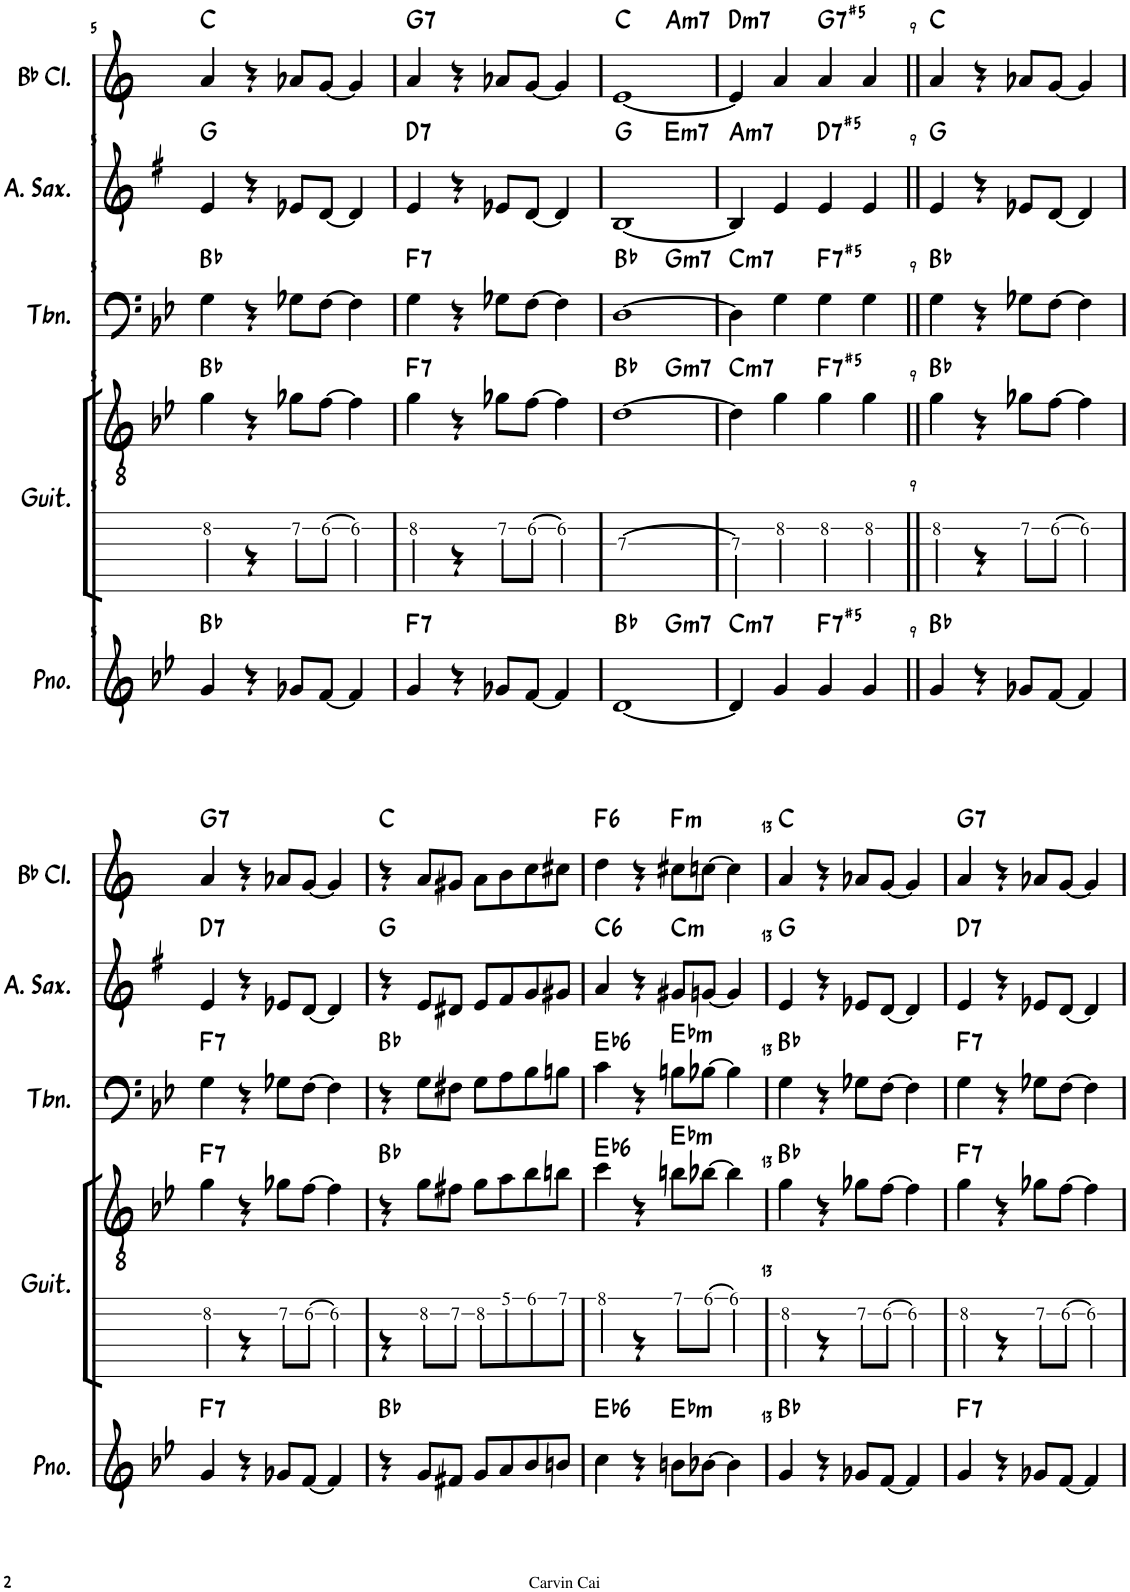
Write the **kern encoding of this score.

**kern	**harte	**kern	**kern	**harte	**kern	**harte	**kern	**harte	**kern	**harte
*part5	*part5	*part4	*part4	*part4	*part3	*part3	*part2	*part2	*part1	*part1
*staff6	*	*staff5	*staff4	*	*staff3	*	*staff2	*	*staff1	*
*I"钢琴	*	*I"原音吉他	*	*	*I"长号	*	*I"中音萨克斯	*	*I"降B调单簧管	*
!!LO:PB:g=z
*clefG2	*	*	*clefGv2	*	*clefF4	*	*clefG2	*	*clefG2	*
*	*	*	*	*	*	*	*Trd5c9	*	*Trd1c2	*
*k[b-e-]	*	*k[b-e-]	*k[b-e-]	*	*k[b-e-]	*	*k[f#]	*	*k[]	*
*M4/4	*	*M4/4	*M4/4	*	*M4/4	*	*M4/4	*	*M4/4	*
=5	=5	=5	=5	=5	=5	=5	=5	=5	=5	=5
4g/	Bb:maj	4g\	4g\	Bb:maj	4G\	Bb:maj	4e/	G:maj	4a/	C:maj
4r	.	4r	4r	.	4r	.	4r	.	4r	.
8g-X/L	.	8g-X\L	8g-X\L	.	8G-X\L	.	8e-X/L	.	8a-X/L	.
[8f/J	.	[8f\J	[8f\J	.	[8F\J	.	[8d/J	.	[8g/J	.
4f/]	.	4f\]	4f\]	.	4F\]	.	4d/]	.	4g/]	.
=6	=6	=6	=6	=6	=6	=6	=6	=6	=6	=6
!	!LO:H:kt=7	!	!	!LO:H:kt=7	!	!LO:H:kt=7	!	!LO:H:kt=7	!	!LO:H:kt=7
4g/	F:7	4g\	4g\	F:7	4G\	F:7	4e/	D:7	4a/	G:7
4r	.	4r	4r	.	4r	.	4r	.	4r	.
8g-X/L	.	8g-X\L	8g-X\L	.	8G-X\L	.	8e-X/L	.	8a-X/L	.
[8f/J	.	[8f\J	[8f\J	.	[8F\J	.	[8d/J	.	[8g/J	.
4f/]	.	4f\]	4f\]	.	4F\]	.	4d/]	.	4g/]	.
=7	=7	=7	=7	=7	=7	=7	=7	=7	=7	=7
*^	*	*	*^	*	*^	*	*^	*	*^	*
[1d	2ryy	Bb:maj	[1d	[1d	2ryy	Bb:maj	[1D	2ryy	Bb:maj	[1B	2ryy	G:maj	[1e	2ryy	C:maj
!	!	!LO:H:kt=m7	!	!	!	!LO:H:kt=m7	!	!	!LO:H:kt=m7	!	!	!LO:H:kt=m7	!	!	!LO:H:kt=m7
.	2ryy	G:min7	.	.	2ryy	G:min7	.	2ryy	G:min7	.	2ryy	E:min7	.	2ryy	A:min7
=8	=8	=8	=8	=8	=8	=8	=8	=8	=8	=8	=8	=8	=8	=8	=8
!	!	!LO:H:kt=m7	!	!	!	!LO:H:kt=m7	!	!	!LO:H:kt=m7	!	!	!LO:H:kt=m7	!	!	!LO:H:kt=m7
*	*	*	*	*v	*v	*	*	*	*	*v	*v	*	*v	*v	*
*v	*v	*	*	*	*	*v	*v	*	*	*	*	*
4d/]	C:min7	4d\]	4d\]	C:min7	4D\]	C:min7	4B/]	A:min7	4e/]	D:min7
4g/	.	4g\	4g\	.	4G\	.	4e/	.	4a/	.
!	!LO:H:kt=7	!	!	!LO:H:kt=7	!	!LO:H:kt=7	!	!LO:H:kt=7	!	!LO:H:kt=7
4g/	F:(3,#5,b7)	4g\	4g\	F:(3,#5,b7)	4G\	F:(3,#5,b7)	4e/	D:(3,#5,b7)	4a/	G:(3,#5,b7)
4g/	.	4g\	4g\	.	4G\	.	4e/	.	4a/	.
=9||	=9||	=9||	=9||	=9||	=9||	=9||	=9||	=9||	=9||	=9||
4g/	Bb:maj	4g\	4g\	Bb:maj	4G\	Bb:maj	4e/	G:maj	4a/	C:maj
4r	.	4r	4r	.	4r	.	4r	.	4r	.
8g-X/L	.	8g-X\L	8g-X\L	.	8G-X\L	.	8e-X/L	.	8a-X/L	.
[8f/J	.	[8f\J	[8f\J	.	[8F\J	.	[8d/J	.	[8g/J	.
4f/]	.	4f\]	4f\]	.	4F\]	.	4d/]	.	4g/]	.
!!LO:LB:g=z
=10	=10	=10	=10	=10	=10	=10	=10	=10	=10	=10
!	!LO:H:kt=7	!	!	!LO:H:kt=7	!	!LO:H:kt=7	!	!LO:H:kt=7	!	!LO:H:kt=7
4g/	F:7	4g\	4g\	F:7	4G\	F:7	4e/	D:7	4a/	G:7
4r	.	4r	4r	.	4r	.	4r	.	4r	.
8g-X/L	.	8g-X\L	8g-X\L	.	8G-X\L	.	8e-X/L	.	8a-X/L	.
[8f/J	.	[8f\J	[8f\J	.	[8F\J	.	[8d/J	.	[8g/J	.
4f/]	.	4f\]	4f\]	.	4F\]	.	4d/]	.	4g/]	.
=11	=11	=11	=11	=11	=11	=11	=11	=11	=11	=11
4r	Bb:maj	4r	4r	Bb:maj	4r	Bb:maj	4r	G:maj	4r	C:maj
8g/L	.	8g\L	8g\L	.	8G\L	.	8e/L	.	8a/L	.
8f#X/J	.	8f#X\J	8f#X\J	.	8F#X\J	.	8d#X/J	.	8g#X/J	.
8g/L	.	8g\L	8g\L	.	8G\L	.	8e/L	.	8a\L	.
8a/	.	8a\	8a\	.	8A\	.	8f#/	.	8b\	.
8b-/	.	8b-\	8b-\	.	8B-\	.	8g/	.	8cc\	.
8bn/J	.	8bn\J	8bn\J	.	8Bn\J	.	8g#X/J	.	8cc#X\J	.
=12	=12	=12	=12	=12	=12	=12	=12	=12	=12	=12
!	!LO:H:kt=6	!	!	!LO:H:kt=6	!	!LO:H:kt=6	!	!LO:H:kt=6	!	!LO:H:kt=6
4cc\	Eb:maj6	4cc\	4cc\	Eb:maj6	4c\	Eb:maj6	4a/	C:maj6	4dd\	F:maj6
4r	.	4r	4r	.	4r	.	4r	.	4r	.
!	!LO:H:kt=m	!	!	!LO:H:kt=m	!	!LO:H:kt=m	!	!LO:H:kt=m	!	!LO:H:kt=m
8bn\L	Eb:min	8bn\L	8bn\L	Eb:min	8Bn\L	Eb:min	8g#X/L	C:min	8cc#X\L	F:min
[8b-X\J	.	[8b-X\J	[8b-X\J	.	[8B-X\J	.	[8gn/J	.	[8ccn\J	.
4b-\]	.	4b-\]	4b-\]	.	4B-\]	.	4g/]	.	4cc\]	.
=13	=13	=13	=13	=13	=13	=13	=13	=13	=13	=13
4g/	Bb:maj	4g\	4g\	Bb:maj	4G\	Bb:maj	4e/	G:maj	4a/	C:maj
4r	.	4r	4r	.	4r	.	4r	.	4r	.
8g-X/L	.	8g-X\L	8g-X\L	.	8G-X\L	.	8e-X/L	.	8a-X/L	.
[8f/J	.	[8f\J	[8f\J	.	[8F\J	.	[8d/J	.	[8g/J	.
4f/]	.	4f\]	4f\]	.	4F\]	.	4d/]	.	4g/]	.
=14	=14	=14	=14	=14	=14	=14	=14	=14	=14	=14
!	!LO:H:kt=7	!	!	!LO:H:kt=7	!	!LO:H:kt=7	!	!LO:H:kt=7	!	!LO:H:kt=7
4g/	F:7	4g\	4g\	F:7	4G\	F:7	4e/	D:7	4a/	G:7
4r	.	4r	4r	.	4r	.	4r	.	4r	.
8g-X/L	.	8g-X\L	8g-X\L	.	8G-X\L	.	8e-X/L	.	8a-X/L	.
[8f/J	.	[8f\J	[8f\J	.	[8F\J	.	[8d/J	.	[8g/J	.
4f/]	.	4f\]	4f\]	.	4F\]	.	4d/]	.	4g/]	.
=	=	=	=	=	=	=	=	=	=	=
*-	*-	*-	*-	*-	*-	*-	*-	*-	*-	*-
